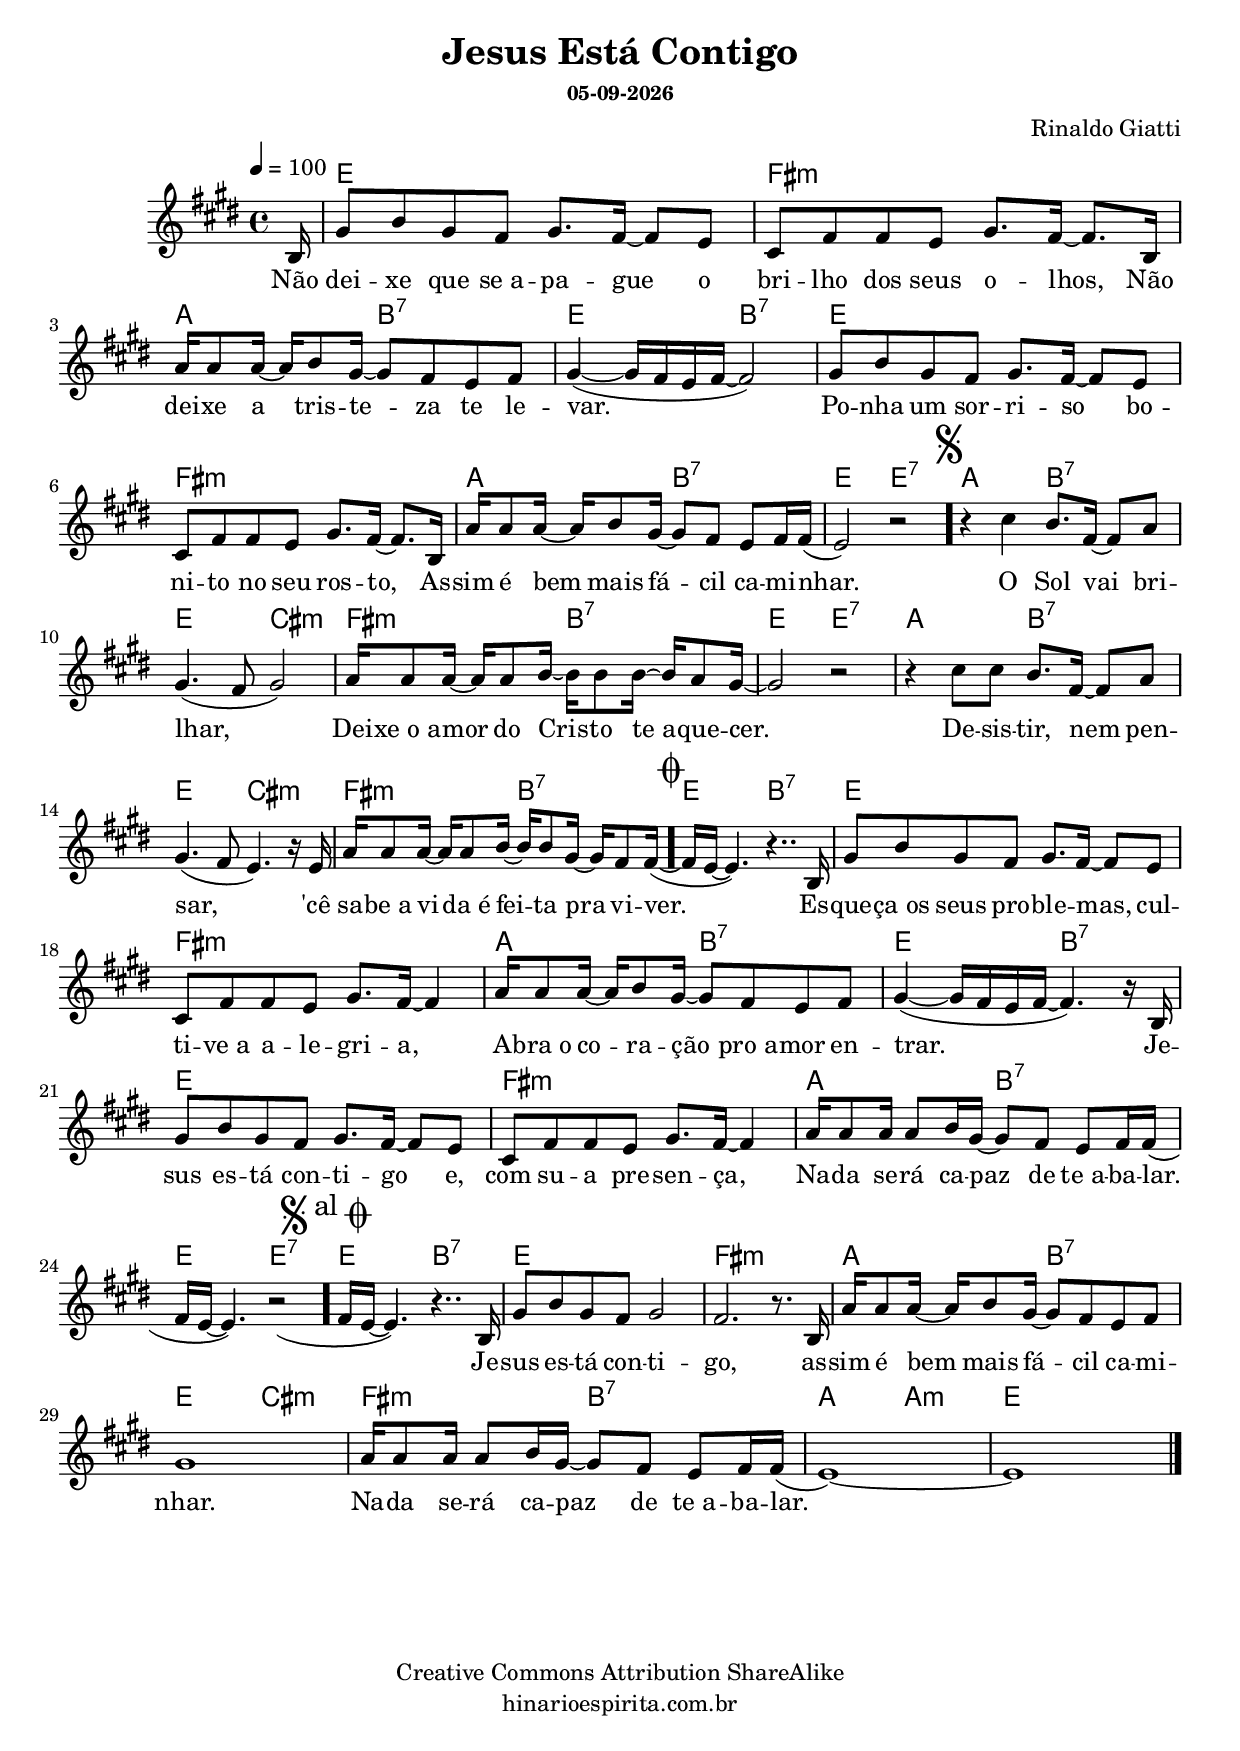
\version "2.16.0"
\pointAndClickOff

\header {
  title = "Jesus Está Contigo"
  composer = "Rinaldo Giatti"
  subsubtitle = #(strftime "%d-%m-%Y" (localtime (current-time)))
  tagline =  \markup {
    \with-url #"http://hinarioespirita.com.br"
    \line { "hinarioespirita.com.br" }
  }
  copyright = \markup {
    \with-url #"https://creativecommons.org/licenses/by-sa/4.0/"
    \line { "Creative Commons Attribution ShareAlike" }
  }
}

global = {
  \key e \major
  \time 4/4
  \tempo 4 = 100
  \clef treble
}

introToSegno = \relative c' {
  \partial 16 b16 |
  gis'8 b gis fis gis8. fis16~ fis8 e | cis fis fis e gis8. fis16~ fis8. b,16 |
  a' a8 a16~ a b8  gis16~ gis8 fis e fis | gis4~( gis16 fis e fis~ fis2) |
  gis8 b gis fis gis8. fis16~ fis8 e | cis fis fis e gis8. fis16~ fis8. b,16 |
  a' a8 a16~ a b8  gis16~ gis8 fis e fis16 fis(
  e2)  r2
}

segnoToCoda = \relative c' {
  r4 cis'4 b8.fis16~ fis8 a | gis4.( fis8 gis2) |
  a16 a8 a16~ a a8 b16~ b b8 b16~ b a8 gis16~ | gis2 r2 |
  r4 cis8 cis b8.fis16~ fis8 a | gis4.( fis8 e4.) r16 e16 |
  a16 a8 a16~ a a8 b16~ b b8 gis16~ gis fis8 fis16~(  |
}

segundaEstrofe = \relative c' {
  fis16 e~~ e4.) r4.. b16 |
  gis'8 b gis fis gis8. fis16~ fis8 e | cis fis fis e gis8. fis16~ fis4 |
  a16 a8 a16~ a b8  gis16~ gis8 fis e fis | gis4~( gis16 fis e fis~ fis4.) r16 b,16 |
  gis'8 b gis fis gis8. fis16~ fis8 e | cis fis fis e gis8. fis16~ fis4 |
  a16 a8 a16 a8 b16 gis16~ gis8 fis e fis16 fis( 
  \break
  fis16 e~ e4.) r2_(
}

codaToEnd = \relative c' {
  fis16 e~ e4.) r4.. b16 |
  gis'8 b gis fis gis2 |
  fis2. r8. b,16 | a' a8 a16~ a b8  gis16~ gis8 fis e fis | 
  gis1 | a16 a8 a16 a8 b16 gis16~ gis8 fis e fis16 fis( 
  e1)~ e
}

letra = \lyricmode {
  Não dei -- xe que se_a -- pa -- gue o bri -- lho dos seus o -- lhos,  
  Não dei -- xe a tris -- te -- za te le -- var.   
  Po -- nha um sor -- ri -- so bo -- ni -- to no seu ros -- to,  
  As -- sim é bem mais fá -- cil ca -- mi -- nhar.   
    
  O Sol vai bri -- lhar,   
  Dei -- xe_o_a -- mor do Cris -- to te_a -- que -- cer.   
  De -- sis -- tir, nem pen -- sar,   
  'cê sa -- be_a vi -- da_é fei -- ta pra vi -- ver.  
    
  Es -- que -- ça_os seus pro -- ble -- mas, cul -- ti -- ve_a a -- le -- gri -- a,  
  A -- bra_o co -- ra -- ção pro_a -- mor en -- trar.   
  Je -- sus es -- tá con -- ti -- go e, com su -- a pre -- sen -- ça,  
  Na -- da se -- rá ca -- paz de te_a -- ba -- lar.   
    
  Je -- sus es -- tá con -- ti -- go, as -- sim é bem mais fá -- cil ca -- mi -- nhar.   
  Na -- da se -- rá ca -- paz de te_a -- ba -- lar.    
    
    
  
}

introToSegnoChords = \chordmode {
  s16
  e1 fis:m a2 b:7 e b:7
  e1 fis:m a2 b:7 e e:7
}
  
segnoToCodaChords = \chordmode {
  a b:7 e cis:m fis:m b:7 e e:7
  a b:7 e cis:m fis:m b:7 
 
}

segundaEstrofeChords = \chordmode {
  e b:7
  e1 fis:m a2 b:7 e b:7
  e1 fis:m a2 b:7 e e:7
}

codaToEndChords = \chordmode {
  e2 b:7 
  e1 fis:m a2 b:7 e cis:m fis:m b:7 a a:m e
}

\score {
  <<
    \new ChordNames { 
      \introToSegnoChords
      \segnoToCodaChords
      \segundaEstrofeChords
      \codaToEndChords
    }
    \new Staff <<
      \new Voice = "melodia" { 
        \global
        
        \introToSegno
        
        \mark \markup { \musicglyph #"scripts.segno" }
        \bar "."
        \segnoToCoda
        \bar "."
        \mark \markup { \musicglyph #"scripts.coda" }
        
        \segundaEstrofe
        
        \bar "."
        \mark \markup { \center-align { \musicglyph #"scripts.segno" "al" \musicglyph #"scripts.coda" }}
        \codaToEnd
        \bar "|."
      }
      \lyricsto "melodia" \new Lyrics \letra
      \set Staff.midiInstrument = #"acoustic grand"
    >>
  >>
  \layout {}
}

\score {
  <<
    \new ChordNames { 
      \introToSegnoChords
      \segnoToCodaChords
      \segundaEstrofeChords
      \segnoToCodaChords
      \codaToEndChords
    }
    \new Staff <<
      \new Voice = "melodia" { 
        \global
        
        \introToSegno
        \segnoToCoda
        \segundaEstrofe
        \segnoToCoda
        \codaToEnd
      }
      \lyricsto "melodia" \new Lyrics \letra
      \set Staff.midiInstrument = #"acoustic grand"
    >>
  >>
  \midi {}
}